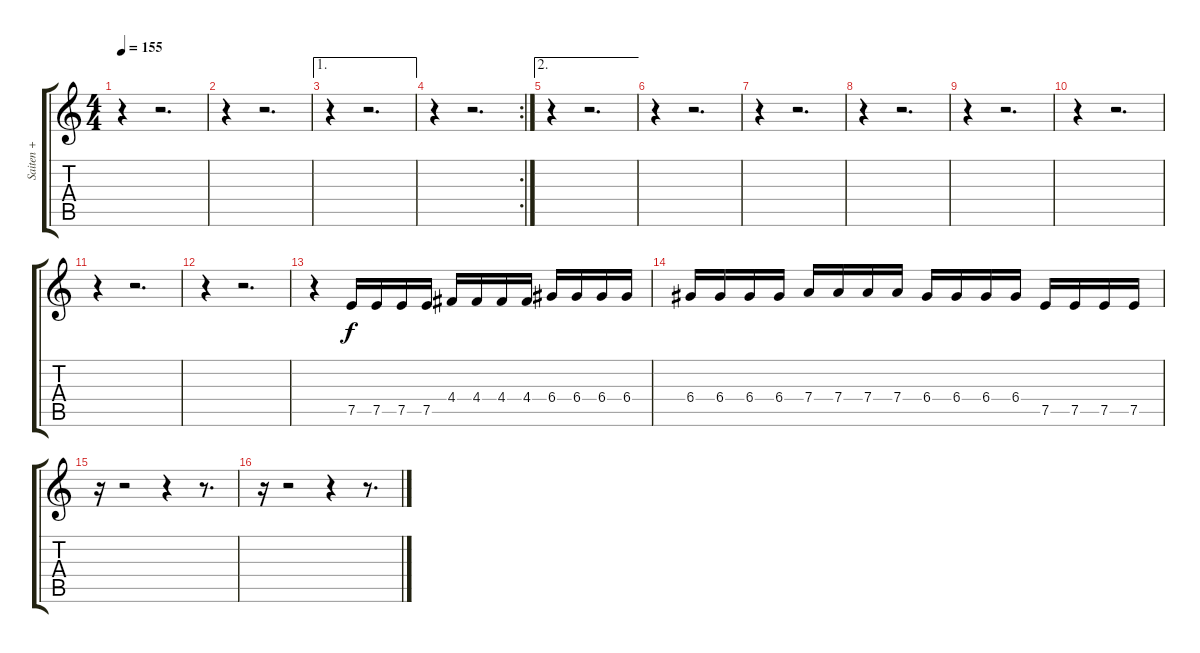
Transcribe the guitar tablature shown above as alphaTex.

\track ("Saiten +" "Saiten +") {instrument distortionguitar}
\staff {score tabs}
\tuning (E4 B3 G3 D3 A2 E2) {hide}
\ts (4 4)
\tempo 155
\clef g2
\ks c
r.4{dy f} r.2{d} |
r.4 r.2{d} |
\ae 1
r.4 r.2{d} |
\rc 2
r.4 r.2{d} |
\ae 2
r.4 r.2{d} |
r.4 r.2{d} |
r.4 r.2{d} |
r.4 r.2{d} |
r.4 r.2{d} |
r.4 r.2{d} |
r.4 r.2{d} |
r.4 r.2{d} |
r.4 7.5.16 7.5.16 7.5.16 7.5.16 4.4.16 4.4.16 4.4.16 4.4.16 6.4.16 6.4.16 6.4.16 6.4.16 |
6.4.16 6.4.16 6.4.16 6.4.16 7.4.16 7.4.16 7.4.16 7.4.16 6.4.16 6.4.16 6.4.16 6.4.16 7.5.16 7.5.16 7.5.16 7.5.16 |
r.16 r.2 r.4 r.8{d} |
r.16 r.2 r.4 r.8{d}
